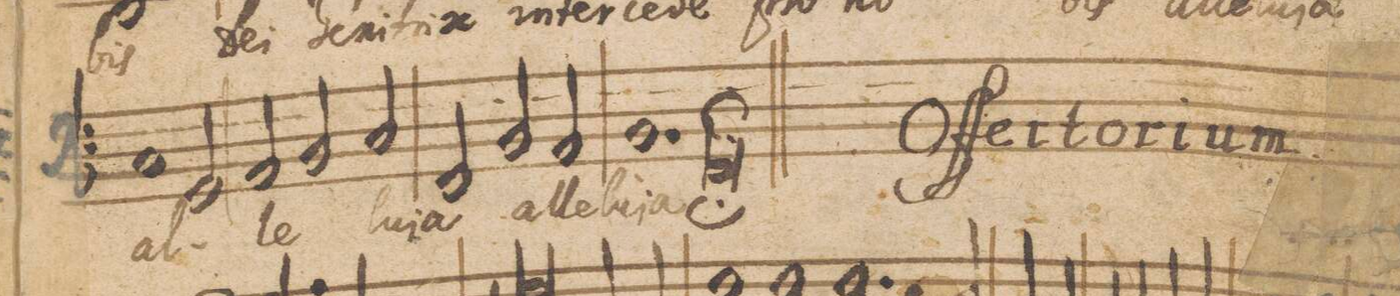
**kern	**text
*I"Baſsus.	*
*clefF4	*
*k[b-]	*
*M3/2	*
2AA/	-le-
2BB-/	.
2C/	-lu-
=32	=32
2FF/	-ja
2BB-/	al-
2FF/	-le-
=33	=33
1.BB-	-lu-
=34-	=34-
1.FF;;	-ja
==	==
*-	*-
